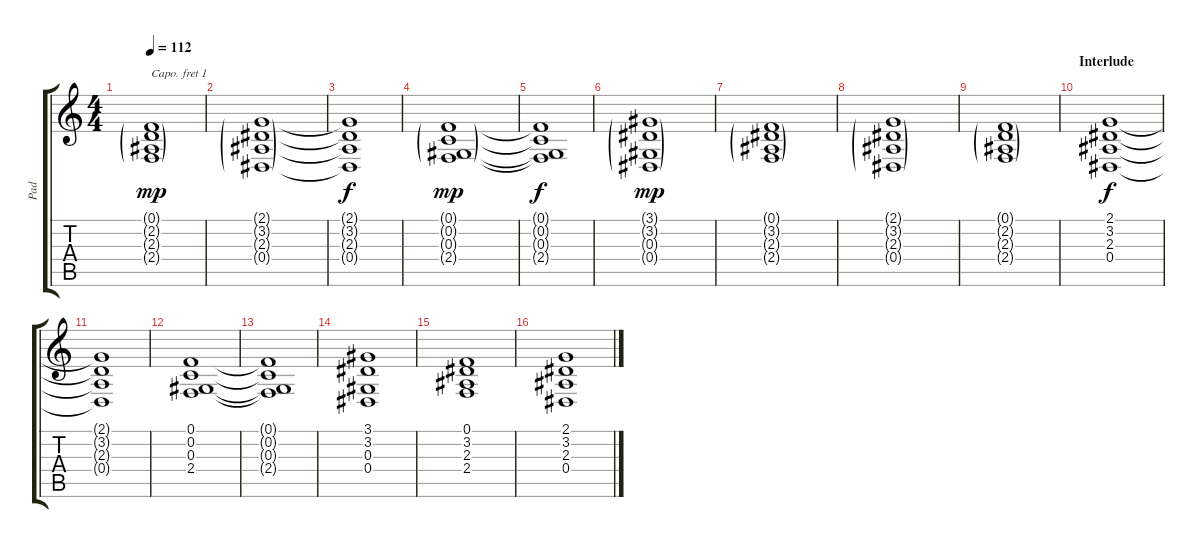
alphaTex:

\track ("Pad" "Pad") {instrument voiceoohs}
\staff {score tabs}
\capo 1
\tuning (E4 B3 G3 D3 A2 E2) {hide}
\ts (4 4)
\tempo 112
\clef g2
\ks c
(0.1{g} 2.2{g} 2.3{g} 2.4{g}).1{dy mp} |
(2.1{g} 3.2{g} 2.3{g} 0.4{g}).1 |
(2.1{t} 3.2{t} 2.3{t} 0.4{t}).1{dy f} |
(0.1{g} 0.2{g} 0.3{g} 2.4{g}).1{dy mp} |
(0.1{t} 0.2{t} 0.3{t} 2.4{t}).1{dy f} |
(3.1{g} 3.2{g} 0.3{g} 0.4{g}).1{dy mp} |
(0.1{g} 3.2{g} 2.3{g} 2.4{g}).1 |
(2.1{g} 3.2{g} 2.3{g} 0.4{g}).1 |
(0.1{g} 2.2{g} 2.3{g} 2.4{g}).1 |
\section ("" "Interlude")
(2.1 3.2 2.3 0.4).1{dy f volume 13 balance 8} |
(2.1{t} 3.2{t} 2.3{t} 0.4{t}).1 |
(0.1 0.2 0.3 2.4).1 |
(0.1{t} 0.2{t} 0.3{t} 2.4{t}).1 |
(3.1 3.2 0.3 0.4).1 |
(0.1 3.2 2.3 2.4).1 |
(2.1 3.2 2.3 0.4).1
